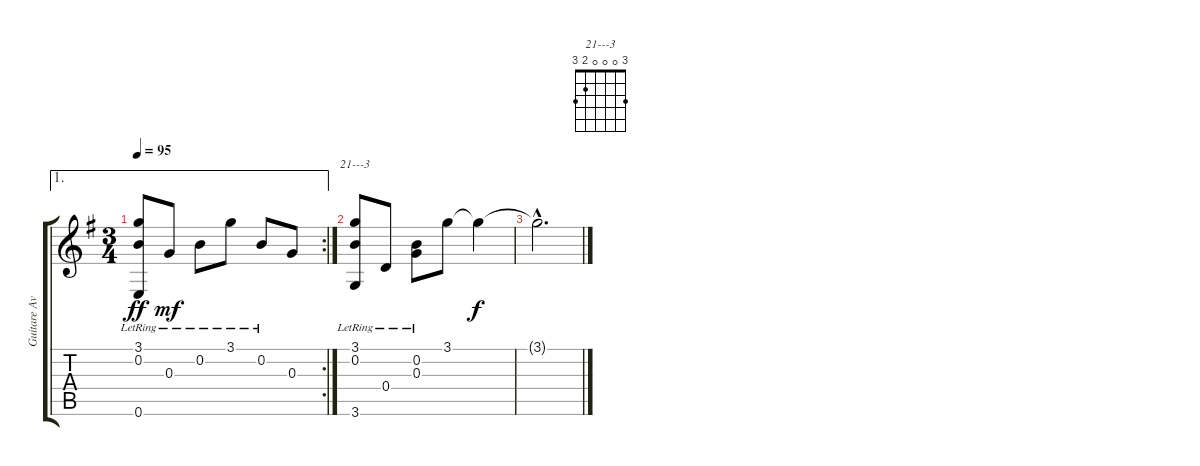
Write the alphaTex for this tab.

\track ("Guitare Avril 2000" "Guitare Av") {instrument acousticguitarnylon}
\staff {score tabs}
\tuning (E4 B3 G3 D3 A2 E2) {hide}
\chord ("21---3" 3 0 0 0 2 3)
\ae 1
\rc 2
\ts (3 4)
\tempo 95
\clef g2
\ks g
(3.1{lr} 0.2{lr} 0.6{lr}).8{dy ff} 0.3{lr}.8{dy mf} 0.2{lr}.8 3.1{lr}.8 0.2{lr}.8 0.3.8 |
(3.1{lr} 0.2{lr} 3.6{lr}).8{ch "21---3"} 0.4{lr}.8 (0.2{lr} 0.3{lr}).8 3.1.8 3.1{t}.4{dy f} |
3.1{hac t}.2{d}
